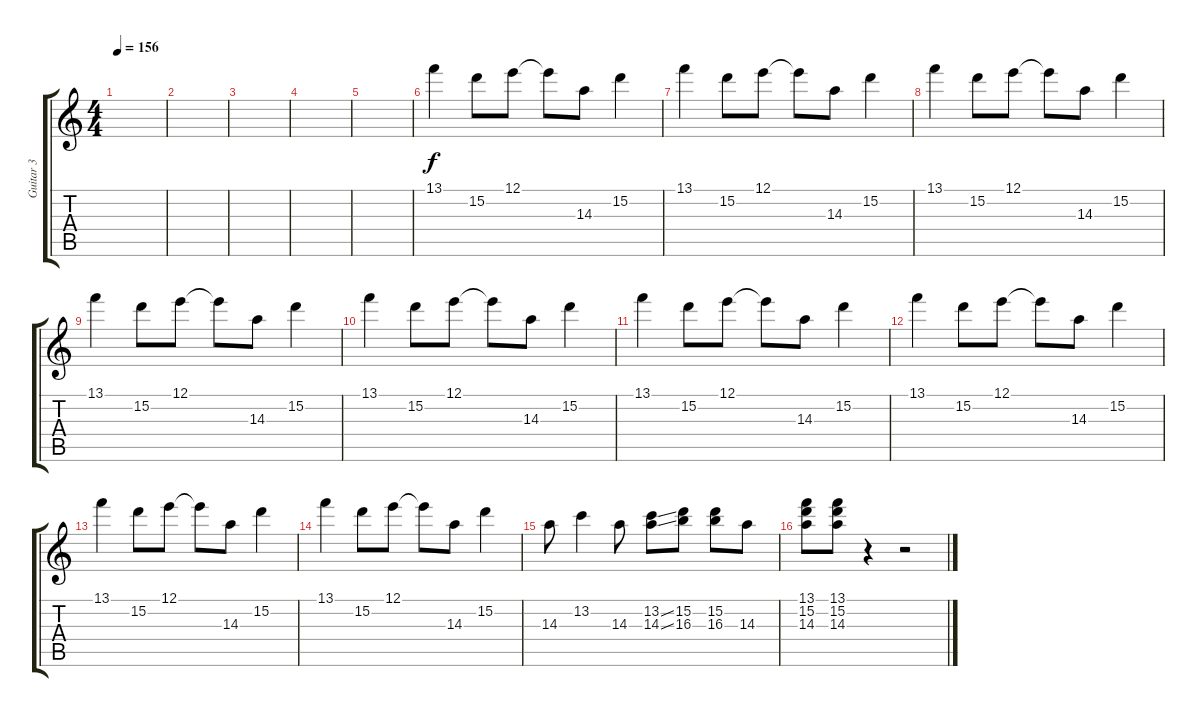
\track ("Guitar 3" "Guitar 3") {instrument overdrivenguitar}
\staff {score tabs}
\tuning (E4 B3 G3 D3 A2 E2) {hide}
\ts (4 4)
\tempo 156
\clef g2
\ks c
|
|
|
|
|
13.1.4 15.2.8 12.1.8 12.1{t}.8 14.3.8 15.2.4 |
13.1.4 15.2.8 12.1.8 12.1{t}.8 14.3.8 15.2.4 |
13.1.4 15.2.8 12.1.8 12.1{t}.8 14.3.8 15.2.4 |
13.1.4 15.2.8 12.1.8 12.1{t}.8 14.3.8 15.2.4 |
13.1.4 15.2.8 12.1.8 12.1{t}.8 14.3.8 15.2.4 |
13.1.4 15.2.8 12.1.8 12.1{t}.8 14.3.8 15.2.4 |
13.1.4 15.2.8 12.1.8 12.1{t}.8 14.3.8 15.2.4 |
13.1.4 15.2.8 12.1.8 12.1{t}.8 14.3.8 15.2.4 |
13.1.4 15.2.8 12.1.8 12.1{t}.8 14.3.8 15.2.4 |
14.3.8 13.2.4 14.3.8 (13.2{ss} 14.3{ss}).8 (15.2 16.3).8 (15.2 16.3).8 14.3.8 |
(13.1 15.2 14.3).8 (13.1 15.2 14.3).8 r.4 r.2
